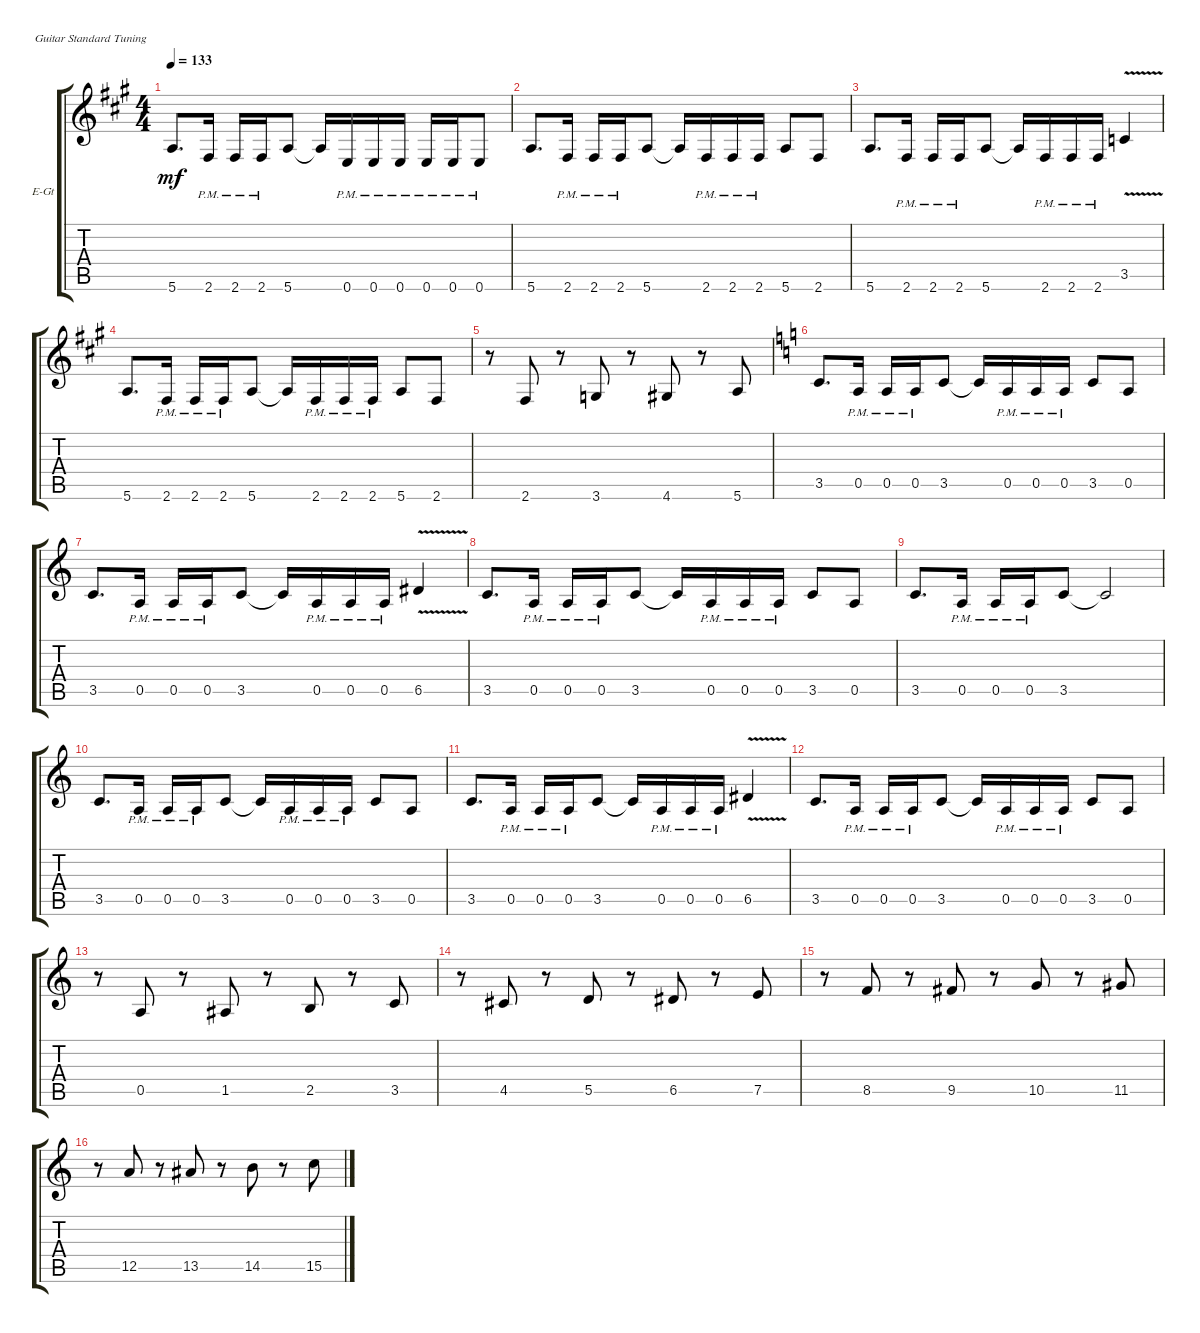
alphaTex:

\bracketExtendMode groupsimilarinstruments
\firstSystemTrackNameOrientation horizontal
\otherSystemsTrackNameOrientation horizontal
\track ("Gtr 2" "E-Gt") {instrument acousticgrandpiano}
\staff {score tabs}
\tuning (E4 B3 G3 D3 A2 E2)
\displaytranspose 12
\ts (4 4)
\tempo 133
\clef g2
\ks a
5.6.8{d dy mf} 2.6{pm}.16 2.6{pm}.16 2.6{pm}.16 5.6.8 5.6{t}.16 0.6{pm}.16 0.6{pm}.16 0.6{pm}.16 0.6{pm}.16 0.6{pm}.16 0.6{pm}.8 |
5.6.8{d} 2.6{pm}.16 2.6{pm}.16 2.6{pm}.16 5.6.8 5.6{t}.16 2.6{pm}.16 2.6{pm}.16 2.6{pm}.16 5.6.8 2.6.8 |
5.6.8{d} 2.6{pm}.16 2.6{pm}.16 2.6{pm}.16 5.6.8 5.6{t}.16 2.6{pm}.16 2.6{pm}.16 2.6{pm}.16 3.5{v}.4 |
5.6.8{d} 2.6{pm}.16 2.6{pm}.16 2.6{pm}.16 5.6.8 5.6{t}.16 2.6{pm}.16 2.6{pm}.16 2.6{pm}.16 5.6.8 2.6.8 |
r.8 2.6.8 r.8 3.6.8 r.8 4.6.8 r.8 5.6.8 |
\ks c
3.5.8{d} 0.5{pm}.16 0.5{pm}.16 0.5{pm}.16 3.5.8 3.5{t}.16 0.5{pm}.16 0.5{pm}.16 0.5{pm}.16 3.5.8 0.5.8 |
3.5.8{d} 0.5{pm}.16 0.5{pm}.16 0.5{pm}.16 3.5.8 3.5{t}.16 0.5{pm}.16 0.5{pm}.16 0.5{pm}.16 6.5{v}.4 |
3.5.8{d} 0.5{pm}.16 0.5{pm}.16 0.5{pm}.16 3.5.8 3.5{t}.16 0.5{pm}.16 0.5{pm}.16 0.5{pm}.16 3.5.8 0.5.8 |
3.5.8{d} 0.5{pm}.16 0.5{pm}.16 0.5{pm}.16 3.5.8 3.5{t}.2 |
3.5.8{d} 0.5{pm}.16 0.5{pm}.16 0.5{pm}.16 3.5.8 3.5{t}.16 0.5{pm}.16 0.5{pm}.16 0.5{pm}.16 3.5.8 0.5.8 |
3.5.8{d} 0.5{pm}.16 0.5{pm}.16 0.5{pm}.16 3.5.8 3.5{t}.16 0.5{pm}.16 0.5{pm}.16 0.5{pm}.16 6.5{v}.4 |
3.5.8{d} 0.5{pm}.16 0.5{pm}.16 0.5{pm}.16 3.5.8 3.5{t}.16 0.5{pm}.16 0.5{pm}.16 0.5{pm}.16 3.5.8 0.5.8 |
r.8 0.5.8 r.8 1.5.8 r.8 2.5.8 r.8 3.5.8 |
r.8 4.5.8 r.8 5.5.8 r.8 6.5.8 r.8 7.5.8 |
r.8 8.5.8 r.8 9.5.8 r.8 10.5.8 r.8 11.5.8 |
r.8 12.5.8 r.8 13.5.8 r.8 14.5.8 r.8 15.5.8
